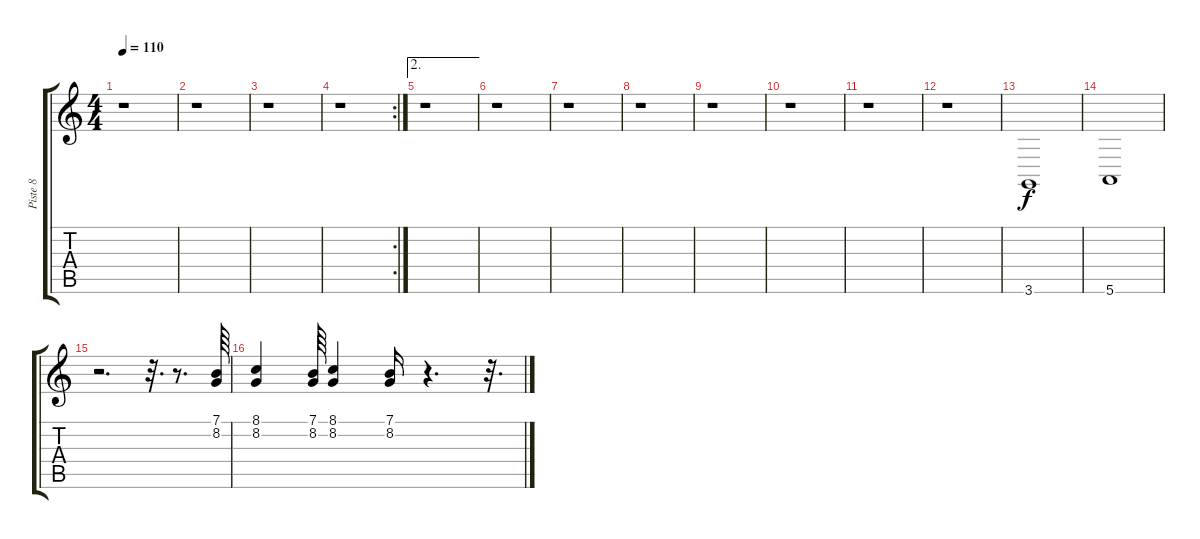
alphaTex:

\track ("Piste 8" "Piste 8") {instrument trumpet}
\staff {score tabs}
\tuning (E4 B3 G3 D3 A2 E2) {hide}
\ts (4 4)
\tempo 110
\clef g2
\ks c
r.1{dy f} |
r.1 |
r.1 |
\rc 2
r.1 |
\ae 2
r.1 |
r.1 |
r.1 |
r.1 |
r.1 |
r.1 |
r.1 |
r.1 |
3.6.1 |
5.6.1 |
r.2{d} r.32{d} r.8{d} (7.1 8.2).64 |
(8.1 8.2).4 (7.1 8.2).64 (8.1 8.2).4 (7.1 8.2).16 r.4{d} r.32{d}
